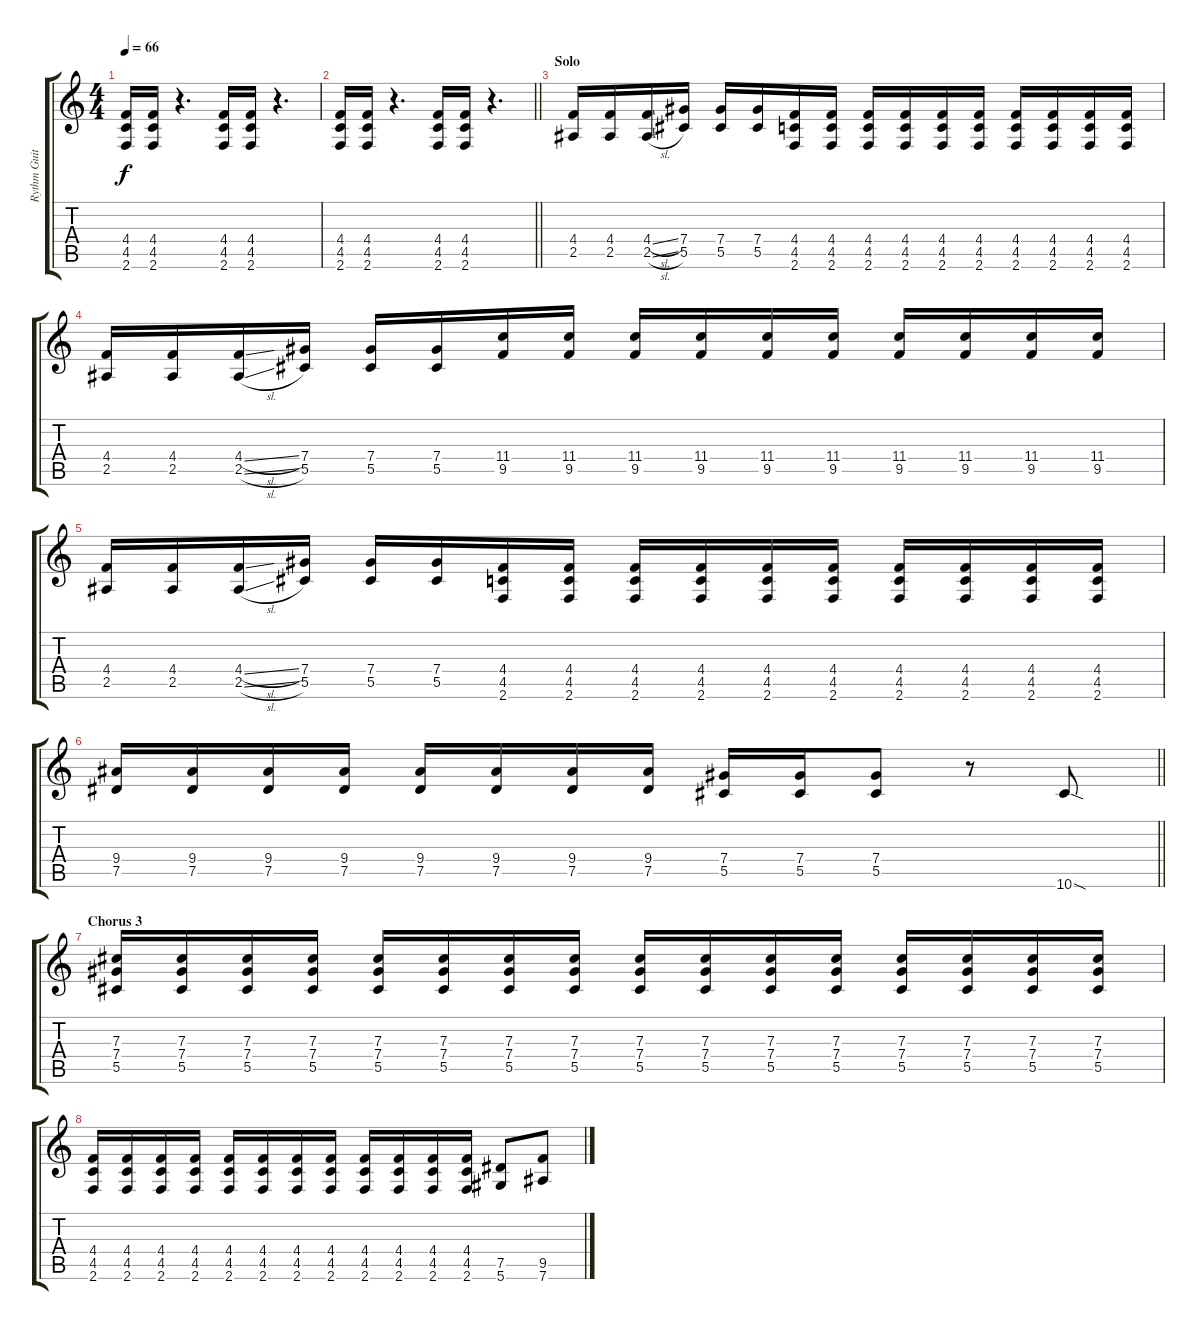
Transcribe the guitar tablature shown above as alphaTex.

\track ("Rythm Guitar" "Rythm Guit") {instrument distortionguitar}
\staff {score tabs}
\tuning (Eb4 Bb3 Gb3 Db3 Ab2 Eb2) {hide}
\ts (4 4)
\tempo 66
\clef g2
\ks c
(4.4 4.5 2.6).16{dy f} (4.4 4.5 2.6).16 r.4{d} (4.4 4.5 2.6).16 (4.4 4.5 2.6).16 r.4{d} |
\barLineRight lightlight
(4.4 4.5 2.6).16 (4.4 4.5 2.6).16 r.4{d} (4.4 4.5 2.6).16 (4.4 4.5 2.6).16 r.4{d} |
\section ("" "Solo")
(4.4 2.5).16{volume 12} (4.4 2.5).16 (4.4{sl} 2.5{sl}).16 (7.4 5.5).16 (7.4 5.5).16 (7.4 5.5).16 (4.4 4.5 2.6).16 (4.4 4.5 2.6).16 (4.4 4.5 2.6).16 (4.4 4.5 2.6).16 (4.4 4.5 2.6).16 (4.4 4.5 2.6).16 (4.4 4.5 2.6).16 (4.4 4.5 2.6).16 (4.4 4.5 2.6).16 (4.4 4.5 2.6).16 |
(4.4 2.5).16 (4.4 2.5).16 (4.4{sl} 2.5{sl}).16 (7.4 5.5).16 (7.4 5.5).16 (7.4 5.5).16 (11.4 9.5).16 (11.4 9.5).16 (11.4 9.5).16 (11.4 9.5).16 (11.4 9.5).16 (11.4 9.5).16 (11.4 9.5).16 (11.4 9.5).16 (11.4 9.5).16 (11.4 9.5).16 |
(4.4 2.5).16 (4.4 2.5).16 (4.4{sl} 2.5{sl}).16 (7.4 5.5).16 (7.4 5.5).16 (7.4 5.5).16 (4.4 4.5 2.6).16 (4.4 4.5 2.6).16 (4.4 4.5 2.6).16 (4.4 4.5 2.6).16 (4.4 4.5 2.6).16 (4.4 4.5 2.6).16 (4.4 4.5 2.6).16 (4.4 4.5 2.6).16 (4.4 4.5 2.6).16 (4.4 4.5 2.6).16 |
\barLineRight lightlight
(9.4 7.5).16 (9.4 7.5).16 (9.4 7.5).16 (9.4 7.5).16 (9.4 7.5).16 (9.4 7.5).16 (9.4 7.5).16 (9.4 7.5).16 (7.4 5.5).16 (7.4 5.5).16 (7.4 5.5).8 r.8 10.6{sod}.8 |
\section ("" "Chorus 3")
(7.3 7.4 5.5).16 (7.3 7.4 5.5).16 (7.3 7.4 5.5).16 (7.3 7.4 5.5).16 (7.3 7.4 5.5).16 (7.3 7.4 5.5).16 (7.3 7.4 5.5).16 (7.3 7.4 5.5).16 (7.3 7.4 5.5).16 (7.3 7.4 5.5).16 (7.3 7.4 5.5).16 (7.3 7.4 5.5).16 (7.3 7.4 5.5).16 (7.3 7.4 5.5).16 (7.3 7.4 5.5).16 (7.3 7.4 5.5).16 |
(4.4 4.5 2.6).16 (4.4 4.5 2.6).16 (4.4 4.5 2.6).16 (4.4 4.5 2.6).16 (4.4 4.5 2.6).16 (4.4 4.5 2.6).16 (4.4 4.5 2.6).16 (4.4 4.5 2.6).16 (4.4 4.5 2.6).16 (4.4 4.5 2.6).16 (4.4 4.5 2.6).16 (4.4 4.5 2.6).16 (7.5 5.6).8 (9.5 7.6).8
